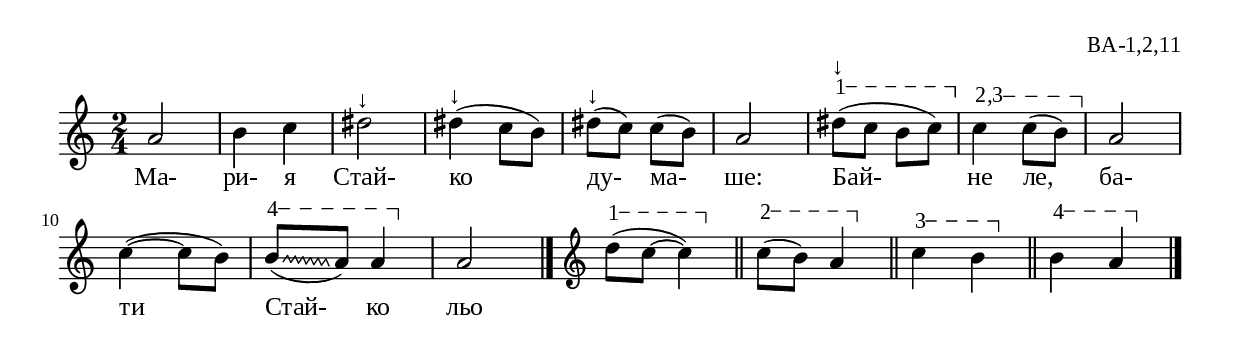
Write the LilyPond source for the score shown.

%{
BA_1_2_11
%}

\include "td-preamble.ly"

\score {
\relative c'' {
%% \tempo 4 = 152
  \time 2/4
a2 | b4 c | dis2^"↓" | dis4^"↓"( c8 b) | dis8^"↓"( c) c8( b) | a2|
\varA
dis8^"↓"\startTextSpan( c b c\stopTextSpan) | 
\varBC
c4\startTextSpan c8( b\stopTextSpan) | 
a2 | c4~( c8 b) |
\varD 
\gliss
\noteFi b8\startTextSpan(\glissando a) a4\stopTextSpan | a2
 \bar "|."
\endm 
\varA
d8\startTextSpan( c~ c4\stopTextSpan) \bar "||"
\varB
c8\startTextSpan( b) a4\stopTextSpan \bar "||"
\varC
c4\startTextSpan b\stopTextSpan \bar "||"
\varD
b4\startTextSpan a\stopTextSpan
\bar "|." 
}
\addlyrics { Ма- ри- я Стай- ко ду- ма- ше: Бай- не ле, ба- ти Стай- ко льо }
%
\layout {
  indent = #0
  line-width = 190\mm
  ragged-right=##f
}
%
\midi { 
	\context {
		\Score
		tempoWholesPerMinute = #(ly:make-moment 152 4)
		}
	}
}
%
\header{
  opus = "ВА-1,2,11"
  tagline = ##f
}


